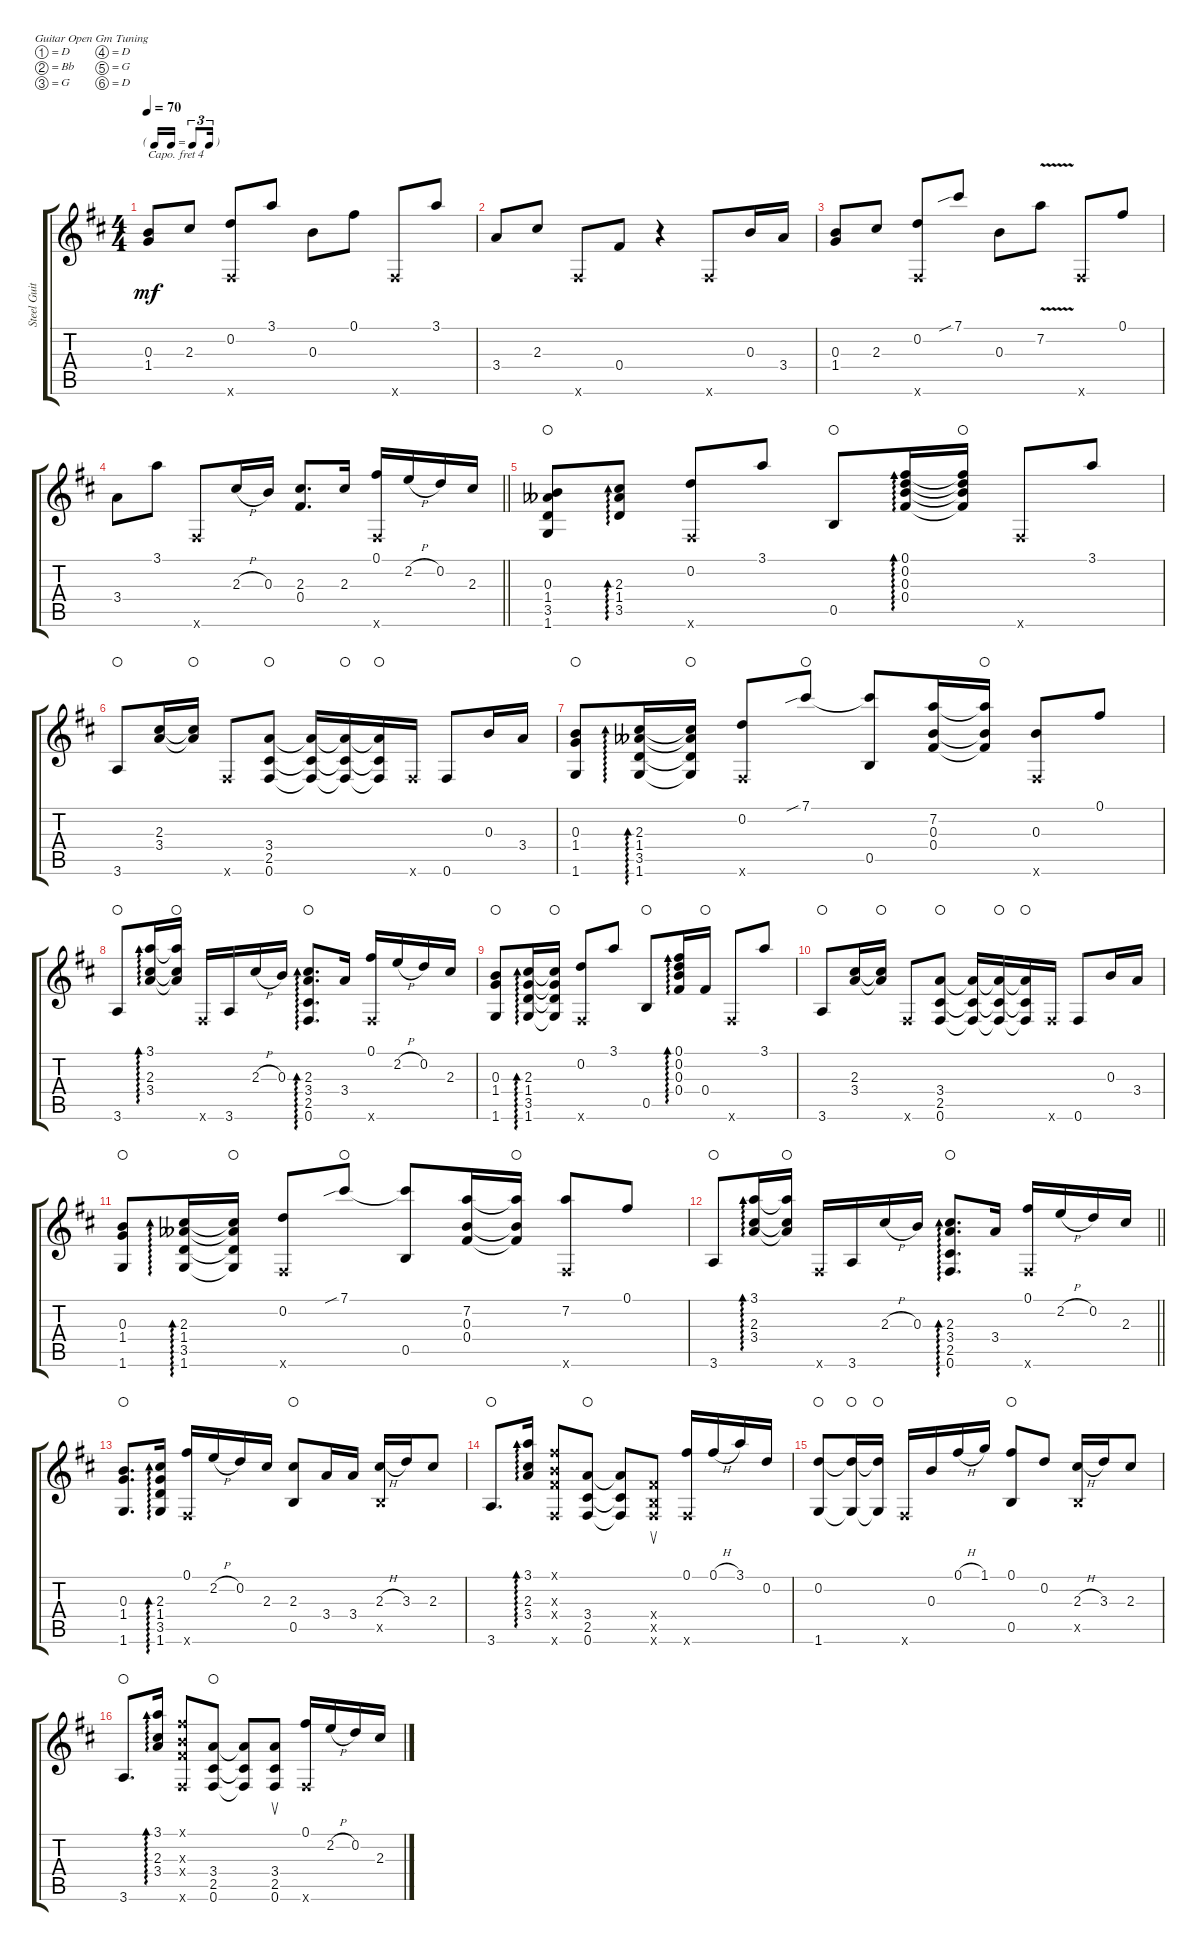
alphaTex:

\defaultSystemsLayout 4
\bracketExtendMode groupsimilarinstruments
\otherSystemsTrackNameOrientation horizontal
\track ("Steel Guitar" "Steel Guit") {instrument acousticguitarsteel}
\staff {score tabs}
\capo 4
\tuning (D4 Bb3 G3 D3 G2 D2)
\ts (4 4)
\tf triplet16th
\tempo 70
\clef g2
\ks d
(1.4{acc b} 0.3{acc forcenatural}).8{dy mf instrument acousticguitarsteel beam Up} 2.3{acc forcenatural}.8{beam Up} (0.2{acc b} 0.6{x acc forcenatural}).8{beam Up} 3.1{acc forcenatural}.8{beam Up} 0.3{acc forcenatural}.8{beam Down} 0.1{acc forcenatural}.8{beam Down} 0.6{x acc forcenatural}.8{beam Up} 3.1{acc forcenatural}.8{beam Up} |
3.4{acc forcenatural}.8{beam Up} 2.3{acc forcenatural}.8{beam Up} 0.6{x acc forcenatural}.8{beam Up} 0.4{acc forcenatural}.8{beam Up} r.4{beam Up} 0.6{x acc forcenatural}.8{beam Up} 0.3{acc forcenatural}.16{beam Up} 3.4{acc forcenatural}.16{beam Up} |
(1.4{acc b} 0.3{acc forcenatural}).8{beam Up} 2.3{acc forcenatural}.8{beam Up} (0.2{acc b} 0.6{x acc forcenatural}).8{beam Up} 7.1{sib acc forcenatural}.8{beam Up} 0.3{acc forcenatural}.8{beam Down} 7.2{v acc forcenatural}.8{beam Down} 0.6{x acc forcenatural}.8{beam Up} 0.1{acc forcenatural}.8{beam Up} |
\scale
1.08158
\barLineRight lightlight
3.4{acc forcenatural}.8{beam Down} 3.1{acc forcenatural}.8{beam Down} 0.6{x acc forcenatural}.8{beam Up} 2.3{h acc forcenatural}.16{beam Up} 0.3{acc forcenatural}.16{beam Up} (2.3{acc forcenatural} 0.4{acc forcenatural}).8{d beam Up} 2.3{acc forcenatural}.16{beam Up} (0.6{x acc forcenatural} 0.1{acc forcenatural}).16{beam Up} 2.2{h acc forcenatural}.16{beam Up} 0.2{acc b}.16{beam Up} 2.3{acc forcenatural}.16{beam Up} |
\scale
0.974429 (1.6{acc b} 3.5{acc b} 1.4{acc bb} 0.3{acc forcenatural}).8{waho beam Up} (2.3{acc forcenatural} 1.4{acc bb} 3.5{acc b}).8{ad 0 beam Up} (0.6{x acc forcenatural} 0.2{acc b}).8{beam Up} 3.1{acc forcenatural}.8{beam Up} 0.5{acc forcenatural}.8{waho beam Up} (0.4{acc forcenatural} 0.3{acc forcenatural} 0.2{acc b} 0.1{acc forcenatural}).16{ad 0 beam Up} (0.4{t acc forcenatural} 0.3{t acc forcenatural} 0.2{t acc b} 0.1{t acc forcenatural}).16{waho beam Up} 0.6{x acc forcenatural}.8{beam Up} 3.1{acc forcenatural}.8{beam Up} |
\scale
0.943987 3.6{acc forcenatural}.8{waho beam Up} (3.4{acc forcenatural} 2.3{acc forcenatural}).16{beam Up} (3.4{t acc forcenatural} 2.3{t acc forcenatural}).16{waho beam Up} 0.6{x acc forcenatural}.8{beam Up} (0.6{acc forcenatural} 2.5{acc forcenatural} 3.4{acc forcenatural}).8{waho beam Up} (0.6{t acc forcenatural} 2.5{t acc forcenatural} 3.4{t acc forcenatural}).16{beam Up} (0.6{t acc forcenatural} 2.5{t acc forcenatural} 3.4{t acc forcenatural}).16{waho beam Up} (0.6{t acc forcenatural} 2.5{t acc forcenatural} 3.4{t acc forcenatural}).16{waho beam Up} 0.6{x acc forcenatural}.16{beam Up} 0.6{acc forcenatural}.8{beam Up} 0.3{acc forcenatural}.16{beam Up} 3.4{acc forcenatural}.16{beam Up} |
\scale
1.08641 (1.4{acc b} 0.3{acc forcenatural} 1.6{acc b}).8{waho beam Up} (2.3{acc forcenatural} 1.6{acc b} 3.5{acc b} 1.4{acc bb}).16{ad 0 beam Up} (2.3{t acc forcenatural} 1.6{t acc b} 3.5{t acc b} 1.4{t acc bb}).16{waho beam Up} (0.2{acc b} 0.6{x acc forcenatural}).8{beam Up} 7.1{sib acc forcenatural}.8{waho beam Up} (0.5{acc forcenatural} 7.1{t acc forcenatural}).8{beam Up} (7.2{acc forcenatural} 0.3{acc forcenatural} 0.4{acc forcenatural}).16{beam Up} (7.2{t acc forcenatural} 0.3{t acc forcenatural} 0.4{t acc forcenatural}).16{waho beam Up} (0.3{acc forcenatural} 0.6{x acc forcenatural}).8{beam Up} 0.1{acc forcenatural}.8{beam Up} |
\scale
0.981428 3.6{acc forcenatural}.8{waho beam Up} (3.4{acc forcenatural} 2.3{acc forcenatural} 3.1{acc forcenatural}).16{ad 0 beam Up} (3.4{t acc forcenatural} 2.3{t acc forcenatural} 3.1{t acc forcenatural}).16{waho beam Up} 0.6{x acc forcenatural}.16{beam Up} 3.6{acc forcenatural}.16{beam Up} 2.3{h acc forcenatural}.16{beam Up} 0.3{acc forcenatural}.16{beam Up} (2.3{acc forcenatural} 3.4{acc forcenatural} 0.6{acc forcenatural} 2.5{acc forcenatural}).8{d ad 0 waho beam Up} 3.4{acc forcenatural}.16{beam Up} (0.6{x acc forcenatural} 0.1{acc forcenatural}).16{beam Up} 2.2{h acc forcenatural}.16{beam Up} 0.2{acc b}.16{beam Up} 2.3{acc forcenatural}.16{beam Up} |
\scale
0.932165 (1.6{acc b} 1.4{acc b} 0.3{acc forcenatural}).8{waho beam Up} (2.3{acc forcenatural} 1.4{acc b} 3.5{acc b} 1.6{acc b}).16{ad 0 beam Up} (2.3{t acc forcenatural} 1.4{t acc b} 3.5{t acc b} 1.6{t acc b}).16{waho beam Up} (0.6{x acc forcenatural} 0.2{acc b}).8{beam Up} 3.1{acc forcenatural}.8{beam Up} 0.5{acc forcenatural}.8{waho beam Up} (0.1{acc forcenatural} 0.2{acc b} 0.3{acc forcenatural} 0.4{acc forcenatural}).16{ad 0 beam Up} 0.4{acc forcenatural}.16{waho beam Up} 0.6{x acc forcenatural}.8{beam Up} 3.1{acc forcenatural}.8{beam Up} |
\scale
1.04398 3.6{acc forcenatural}.8{waho beam Up} (3.4{acc forcenatural} 2.3{acc forcenatural}).16{beam Up} (3.4{t acc forcenatural} 2.3{t acc forcenatural}).16{waho beam Up} 0.6{x acc forcenatural}.8{beam Up} (0.6{acc forcenatural} 2.5{acc forcenatural} 3.4{acc forcenatural}).8{waho beam Up} (0.6{t acc forcenatural} 2.5{t acc forcenatural} 3.4{t acc forcenatural}).16{beam Up} (0.6{t acc forcenatural} 2.5{t acc forcenatural} 3.4{t acc forcenatural}).16{waho beam Up} (0.6{t acc forcenatural} 2.5{t acc forcenatural} 3.4{t acc forcenatural}).16{waho beam Up} 0.6{x acc forcenatural}.16{beam Up} 0.6{acc forcenatural}.8{beam Up} 0.3{acc forcenatural}.16{beam Up} 3.4{acc forcenatural}.16{beam Up} |
\scale
1.02408 (1.4{acc b} 0.3{acc forcenatural} 1.6{acc b}).8{waho beam Up} (2.3{acc forcenatural} 1.6{acc b} 3.5{acc b} 1.4{acc bb}).16{ad 0 beam Up} (2.3{t acc forcenatural} 1.6{t acc b} 3.5{t acc b} 1.4{t acc bb}).16{waho beam Up} (0.2{acc b} 0.6{x acc forcenatural}).8{beam Up} 7.1{sib acc forcenatural}.8{waho beam Up} (0.5{acc forcenatural} 7.1{t acc forcenatural}).8{beam Up} (7.2{acc forcenatural} 0.3{acc forcenatural} 0.4{acc forcenatural}).16{beam Up} (7.2{t acc forcenatural} 0.3{t acc forcenatural} 0.4{t acc forcenatural}).16{waho beam Up} (0.6{x acc forcenatural} 7.2{acc forcenatural}).8{beam Up} 0.1{acc forcenatural}.8{beam Up} |
\scale
0.931934
\barLineRight lightlight
3.6{acc forcenatural}.8{waho beam Up} (3.4{acc forcenatural} 2.3{acc forcenatural} 3.1{acc forcenatural}).16{ad 0 beam Up} (3.4{t acc forcenatural} 2.3{t acc forcenatural} 3.1{t acc forcenatural}).16{waho beam Up} 0.6{x acc forcenatural}.16{beam Up} 3.6{acc forcenatural}.16{beam Up} 2.3{h acc forcenatural}.16{beam Up} 0.3{acc forcenatural}.16{beam Up} (2.3{acc forcenatural} 3.4{acc forcenatural} 0.6{acc forcenatural} 2.5{acc forcenatural}).8{d ad 0 waho beam Up} 3.4{acc forcenatural}.16{beam Up} (0.6{x acc forcenatural} 0.1{acc forcenatural}).16{beam Up} 2.2{h acc forcenatural}.16{beam Up} 0.2{acc b}.16{beam Up} 2.3{acc forcenatural}.16{beam Up} |
(1.6{acc b} 1.4{acc b} 0.3{acc forcenatural}).8{d waho beam Up} (2.3{acc forcenatural} 1.4{acc b} 3.5{acc b} 1.6{acc b}).16{ad 0 beam Up} (0.6{x acc forcenatural} 0.1{acc forcenatural}).16{beam Up} 2.2{h acc forcenatural}.16{beam Up} 0.2{acc b}.16{beam Up} 2.3{acc forcenatural}.16{beam Up} (2.3{acc forcenatural} 0.5{acc forcenatural}).8{waho beam Up} 3.4{acc forcenatural}.16{beam Up} 3.4{acc forcenatural}.16{beam Up} (2.3{h acc forcenatural} 0.5{x acc forcenatural}).16{beam Up} 3.3{acc b}.16{beam Up} 2.3{acc forcenatural}.8{beam Up} |
3.6{acc forcenatural}.8{d waho beam Up} (3.1{acc forcenatural} 2.3{acc forcenatural} 3.4{acc forcenatural}).16{ad 0 beam Up} (0.4{x acc forcenatural} 0.3{x acc forcenatural} 0.1{x acc forcenatural} 0.6{x acc forcenatural}).8{beam Up} (0.6{acc forcenatural} 2.5{acc forcenatural} 3.4{acc forcenatural}).8{waho beam Up} (0.6{t acc forcenatural} 2.5{t acc forcenatural} 3.4{t acc forcenatural}).8{beam Up} (0.6{x acc forcenatural} 0.5{x acc forcenatural} 0.4{x acc forcenatural}).8{su beam Up} (0.6{x acc forcenatural} 0.1{acc forcenatural}).16{beam Up} 0.1{h acc forcenatural}.16{beam Up} 3.1{acc forcenatural}.16{beam Up} 0.2{acc b}.16{beam Up} |
(1.6{acc b} 0.2{acc b}).8{waho beam Up} (1.6{t acc b} 0.2{t acc b}).16{waho beam Up} (1.6{t acc b} 0.2{t acc b}).16{waho beam Up} 0.6{x acc forcenatural}.16{beam Up} 0.3{acc forcenatural}.16{beam Up} 0.1{h acc forcenatural}.16{beam Up} 1.1{acc b}.16{beam Up} (0.5{acc forcenatural} 0.1{acc forcenatural}).8{waho beam Up} 0.2{acc b}.8{beam Up} (2.3{h acc forcenatural} 0.5{x acc forcenatural}).16{beam Up} 3.3{acc b}.16{beam Up} 2.3{acc forcenatural}.8{beam Up} |
\scale
0.994173 3.6{acc forcenatural}.8{d waho beam Up} (3.1{acc forcenatural} 2.3{acc forcenatural} 3.4{acc forcenatural}).16{ad 0 beam Up} (0.4{x acc forcenatural} 0.3{x acc forcenatural} 0.1{x acc forcenatural} 0.6{x acc forcenatural}).8{beam Up} (0.6{acc forcenatural} 2.5{acc forcenatural} 3.4{acc forcenatural}).8{waho beam Up} (0.6{t acc forcenatural} 2.5{t acc forcenatural} 3.4{t acc forcenatural}).8{beam Up} (0.6{acc forcenatural} 2.5{acc forcenatural} 3.4{acc forcenatural}).8{su beam Up} (0.6{x acc forcenatural} 0.1{acc forcenatural}).16{beam Up} 2.2{h acc forcenatural}.16{beam Up} 0.2{acc b}.16{beam Up} 2.3{acc forcenatural}.16{beam Up}
